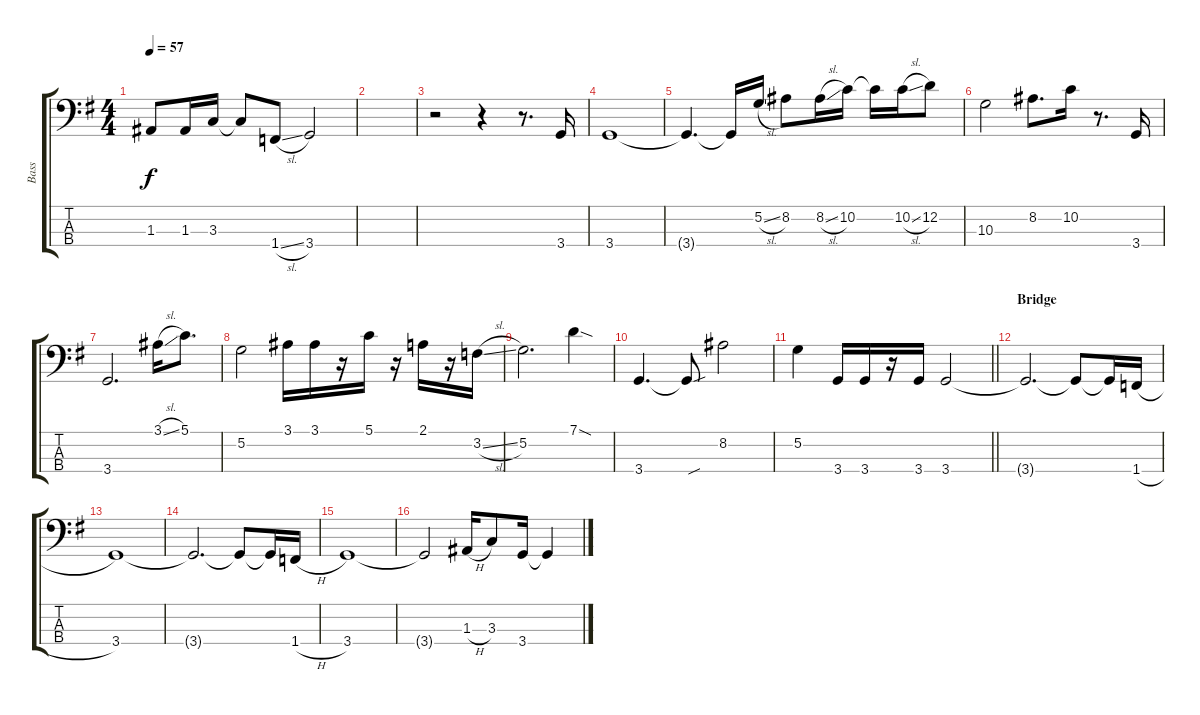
\track ("Bass" "Bass") {instrument fretlessbass}
\staff {score tabs}
\tuning (G2 D2 A1 E1) {hide}
\ts (4 4)
\tempo 57
\clef f4
\ks g
1.3.8{dy f} 1.3.16 3.3.16 3.3{t}.8 1.4{sl}.8 3.4.2 |
|
r.2 r.4 r.8{d} 3.4.16 |
3.4.1 |
3.4{t}.4{d} 3.4{t}.16 5.2{sl}.16 8.2.8 8.2{sl}.16 10.2.16 10.2{t}.16 10.2{sl}.16 12.2.8 |
10.3.2 8.2.8{d} 10.2.16 r.8{d} 3.4.16 |
3.4.2{d} 3.1{sl}.16 5.1.8{d} |
5.2.2 3.1.16 3.1.16 r.16 5.1.16 r.16 2.1.16 r.16 3.2{sl}.16 |
5.2.2{d} 7.1{sod}.4 |
3.4.4{d} 3.4{sou t}.8 8.2.2 |
\barLineRight lightlight
5.2.4 3.4.16 3.4.16 r.16 3.4.16 3.4.2 |
\section ("" "Bridge")
3.4{t}.2{d} 3.4{t}.8 3.4{t}.16 1.4{h}.16 |
3.4.1 |
3.4{t}.2{d} 3.4{t}.8 3.4{t}.16 1.4{h}.16 |
3.4.1 |
3.4{t}.2 1.3{h}.16 3.3.8 3.4.16 3.4{t}.4
